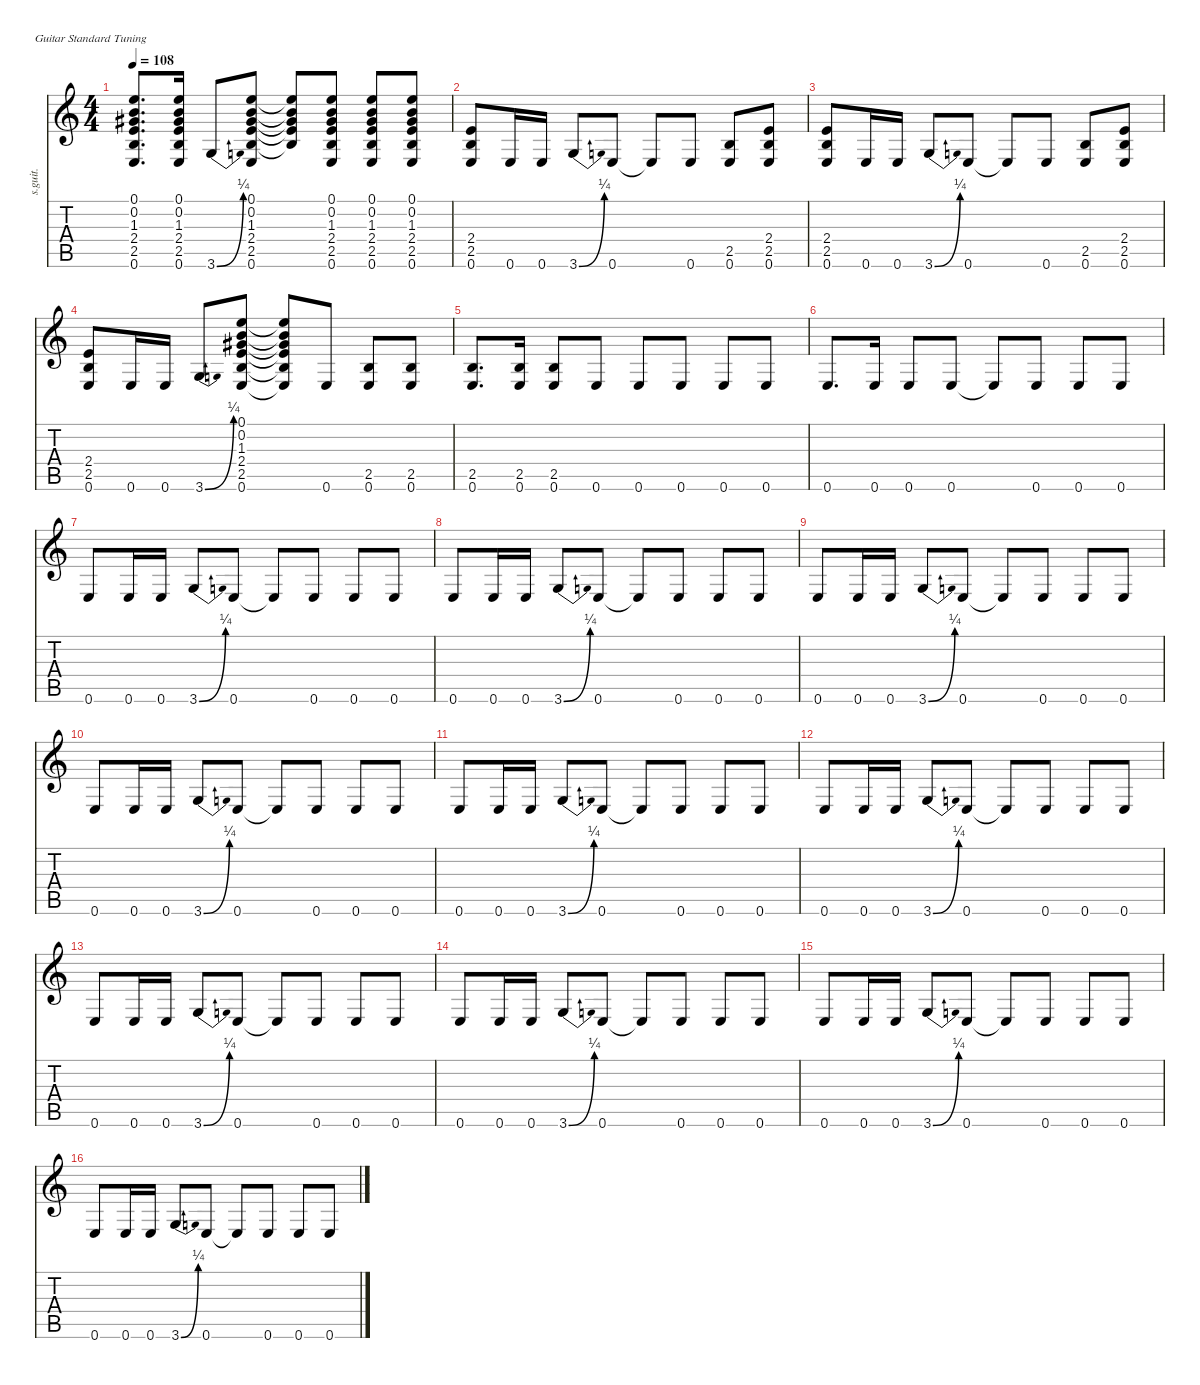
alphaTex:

\defaultSystemsLayout 4
\hideDynamics
\bracketExtendMode nobrackets
\otherSystemsTrackNameOrientation horizontal
\track ("Guitar (Larry Lee)" "s.guit.") {instrument acousticguitarsteel}
\staff {score tabs}
\tuning (E4 B3 G3 D3 A2 E2)
\ts (4 4)
\tempo 108
\clef g2
\ks c
(0.1 0.2 1.3{acc #} 2.4 2.5 0.6).8{d dy f beam Up} (0.1 0.2 1.3{acc #} 2.4 2.5 0.6).16{beam Up} 3.6{be (bend 0 0 30 1)}.8{beam Up} (0.1 0.2 1.3{acc #} 2.4 2.5 0.6).8{beam Up} (0.1{t} 0.2{t} 1.3{t acc #} 2.4{t} 2.5{t}).8{beam Up} (0.1 0.2 1.3{acc #} 2.4 2.5 0.6).8{beam Up} (0.1 0.2 1.3{acc #} 2.4 2.5 0.6).8{beam Up} (0.1 0.2 1.3{acc #} 2.4 2.5 0.6).8{beam Up} |
(2.4 2.5 0.6).8{beam Up} 0.6.16{beam Up} 0.6.16{beam Up} 3.6{be (bend 0 0 30 1)}.8{beam Up} 0.6.8{beam Up} 0.6{t}.8{beam Up} 0.6.8{beam Up} (2.5 0.6).8{beam Up} (2.4 2.5 0.6).8{beam Up} |
(2.4 2.5 0.6).8{beam Up} 0.6.16{beam Up} 0.6.16{beam Up} 3.6{be (bend 0 0 30 1)}.8{beam Up} 0.6.8{beam Up} 0.6{t}.8{beam Up} 0.6.8{beam Up} (2.5 0.6).8{beam Up} (2.4 2.5 0.6).8{beam Up} |
(2.4 2.5 0.6).8{beam Up} 0.6.16{beam Up} 0.6.16{beam Up} 3.6{be (bend 0 0 30 1)}.8{beam Up} (0.1 0.2 1.3{acc #} 2.4 2.5 0.6).8{beam Up} (0.1{t} 0.2{t} 1.3{t acc #} 2.4{t} 2.5{t} 0.6{t}).8{beam Up} 0.6.8{beam Up} (2.5 0.6).8{beam Up} (2.5 0.6).8{beam Up} |
(2.5 0.6).8{d beam Up} (2.5 0.6).16{beam Up} (2.5 0.6).8{beam Up} 0.6.8{beam Up} 0.6.8{beam Up} 0.6.8{beam Up} 0.6.8{beam Up} 0.6.8{beam Up} |
0.6.8{d beam Up} 0.6.16{beam Up} 0.6.8{beam Up} 0.6.8{beam Up} 0.6{t}.8{beam Up} 0.6.8{beam Up} 0.6.8{beam Up} 0.6.8{beam Up} |
0.6.8{beam Up} 0.6.16{beam Up} 0.6.16{beam Up} 3.6{be (bend 0 0 30 1)}.8{beam Up} 0.6.8{beam Up} 0.6{t}.8{beam Up} 0.6.8{beam Up} 0.6.8{beam Up} 0.6.8{beam Up} |
0.6.8{beam Up} 0.6.16{beam Up} 0.6.16{beam Up} 3.6{be (bend 0 0 30 1)}.8{beam Up} 0.6.8{beam Up} 0.6{t}.8{beam Up} 0.6.8{beam Up} 0.6.8{beam Up} 0.6.8{beam Up} |
0.6.8{beam Up} 0.6.16{beam Up} 0.6.16{beam Up} 3.6{be (bend 0 0 30 1)}.8{beam Up} 0.6.8{beam Up} 0.6{t}.8{beam Up} 0.6.8{beam Up} 0.6.8{beam Up} 0.6.8{beam Up} |
0.6.8{beam Up} 0.6.16{beam Up} 0.6.16{beam Up} 3.6{be (bend 0 0 30 1)}.8{beam Up} 0.6.8{beam Up} 0.6{t}.8{beam Up} 0.6.8{beam Up} 0.6.8{beam Up} 0.6.8{beam Up} |
0.6.8{beam Up} 0.6.16{beam Up} 0.6.16{beam Up} 3.6{be (bend 0 0 30 1)}.8{beam Up} 0.6.8{beam Up} 0.6{t}.8{beam Up} 0.6.8{beam Up} 0.6.8{beam Up} 0.6.8{beam Up} |
0.6.8{beam Up} 0.6.16{beam Up} 0.6.16{beam Up} 3.6{be (bend 0 0 30 1)}.8{beam Up} 0.6.8{beam Up} 0.6{t}.8{beam Up} 0.6.8{beam Up} 0.6.8{beam Up} 0.6.8{beam Up} |
0.6.8{beam Up} 0.6.16{beam Up} 0.6.16{beam Up} 3.6{be (bend 0 0 30 1)}.8{beam Up} 0.6.8{beam Up} 0.6{t}.8{beam Up} 0.6.8{beam Up} 0.6.8{beam Up} 0.6.8{beam Up} |
0.6.8{beam Up} 0.6.16{beam Up} 0.6.16{beam Up} 3.6{be (bend 0 0 30 1)}.8{beam Up} 0.6.8{beam Up} 0.6{t}.8{beam Up} 0.6.8{beam Up} 0.6.8{beam Up} 0.6.8{beam Up} |
0.6.8{beam Up} 0.6.16{beam Up} 0.6.16{beam Up} 3.6{be (bend 0 0 30 1)}.8{beam Up} 0.6.8{beam Up} 0.6{t}.8{beam Up} 0.6.8{beam Up} 0.6.8{beam Up} 0.6.8{beam Up} |
0.6.8{beam Up} 0.6.16{beam Up} 0.6.16{beam Up} 3.6{be (bend 0 0 30 1)}.8{beam Up} 0.6.8{beam Up} 0.6{t}.8{beam Up} 0.6.8{beam Up} 0.6.8{beam Up} 0.6.8{beam Up}
